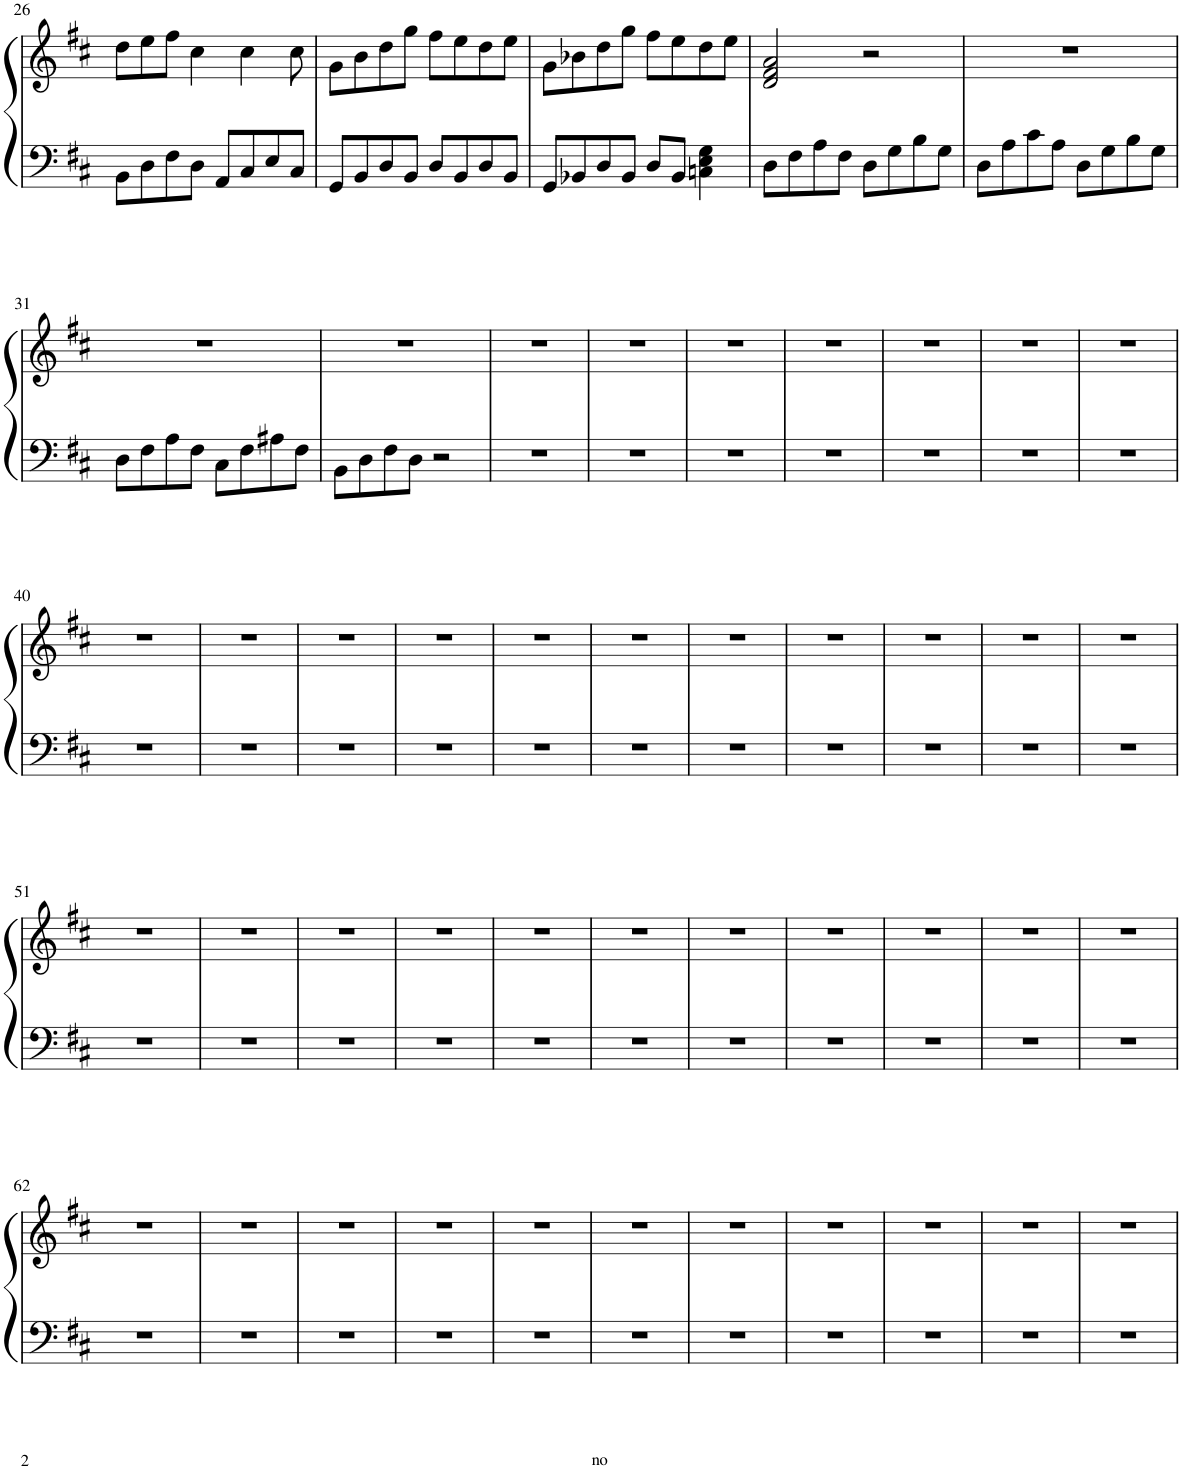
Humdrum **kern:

**kern	**kern
*part1	*part1
*staff2	*staff1
*I"Piano	*
*I'Pno.	*
!!LO:PB:g=z
*clefF4	*clefG2
*k[f#c#]	*k[f#c#]
*M4/4	*M4/4
=26	=26
8BB\L	8dd\L
8D\	8ee\
8F#\	8ff#\J
8D\J	4cc#\
8AA/L	.
8C#/	4cc#\
8E/	.
8C#/J	8cc#\
=27	=27
8GG/L	8g\L
8BB/	8b\
8D/	8dd\
8BB/J	8gg\J
8D/L	8ff#\L
8BB/	8ee\
8D/	8dd\
8BB/J	8ee\J
=28	=28
8GG/L	8g\L
8BB-X/	8b-X\
8D/	8dd\
8BB-/J	8gg\J
8D/L	8ff#\L
8BB-/J	8ee\
4Cn\ 4E\ 4G\	8dd\
.	8ee\J
=29	=29
8D\L	2d/ 2f#/ 2a/
8F#\	.
8A\	.
8F#\J	.
8D\L	2r
8G\	.
8B\	.
8G\J	.
=30	=30
8D\L	1r
8A\	.
8c#\	.
8A\J	.
8D\L	.
8G\	.
8B\	.
8G\J	.
!!LO:LB:g=z
=31	=31
8D\L	1r
8F#\	.
8A\	.
8F#\J	.
8C#\L	.
8F#\	.
8A#X\	.
8F#\J	.
=32	=32
8BB\L	1r
8D\	.
8F#\	.
8D\J	.
2r	.
=33	=33
1r	1r
=34	=34
1r	1r
=35	=35
1r	1r
=36	=36
1r	1r
=37	=37
1r	1r
=38	=38
1r	1r
=39	=39
1r	1r
!!LO:LB:g=z
=40	=40
1r	1r
=41	=41
1r	1r
=42	=42
1r	1r
=43	=43
1r	1r
=44	=44
1r	1r
=45	=45
1r	1r
=46	=46
1r	1r
=47	=47
1r	1r
=48	=48
1r	1r
=49	=49
1r	1r
=50	=50
1r	1r
!!LO:LB:g=z
=51	=51
1r	1r
=52	=52
1r	1r
=53	=53
1r	1r
=54	=54
1r	1r
=55	=55
1r	1r
=56	=56
1r	1r
=57	=57
1r	1r
=58	=58
1r	1r
=59	=59
1r	1r
=60	=60
1r	1r
=61	=61
1r	1r
!!LO:LB:g=z
=62	=62
1r	1r
=63	=63
1r	1r
=64	=64
1r	1r
=65	=65
1r	1r
=66	=66
1r	1r
=67	=67
1r	1r
=68	=68
1r	1r
=69	=69
1r	1r
=70	=70
1r	1r
=71	=71
1r	1r
=72	=72
1r	1r
=	=
*-	*-
